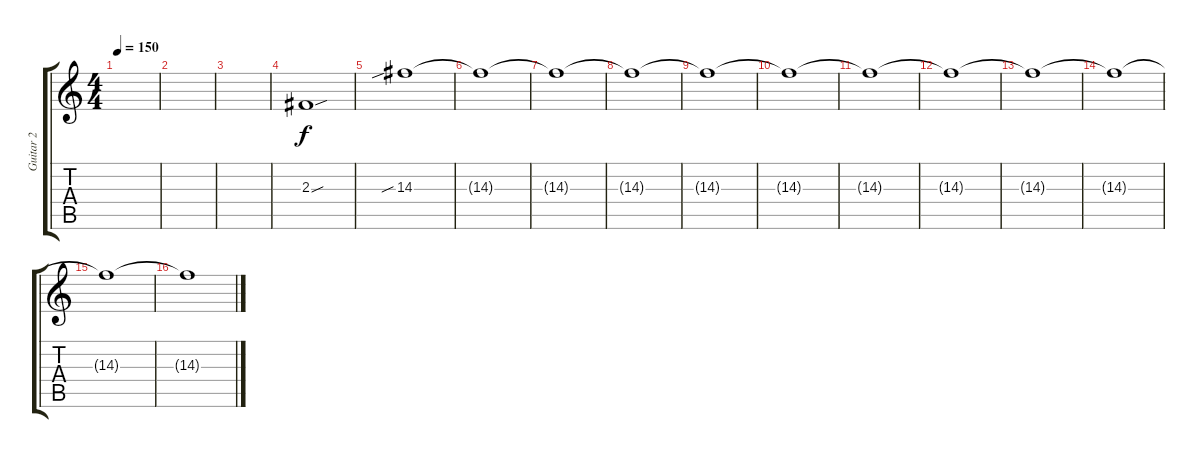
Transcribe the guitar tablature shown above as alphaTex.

\track ("Guitar 2" "Guitar 2") {instrument distortionguitar}
\staff {score tabs}
\tuning (Db4 Ab3 E3 B2 Gb2 B1) {hide}
\ts (4 4)
\tempo 150
\clef g2
\ks c
|
|
|
2.3{sou}.1 |
14.3{sib}.1 |
14.3{t}.1 |
14.3{t}.1 |
14.3{t}.1 |
14.3{t}.1 |
14.3{t}.1 |
14.3{t}.1 |
14.3{t}.1 |
14.3{t}.1 |
14.3{t}.1 |
14.3{t}.1 |
14.3{t}.1
